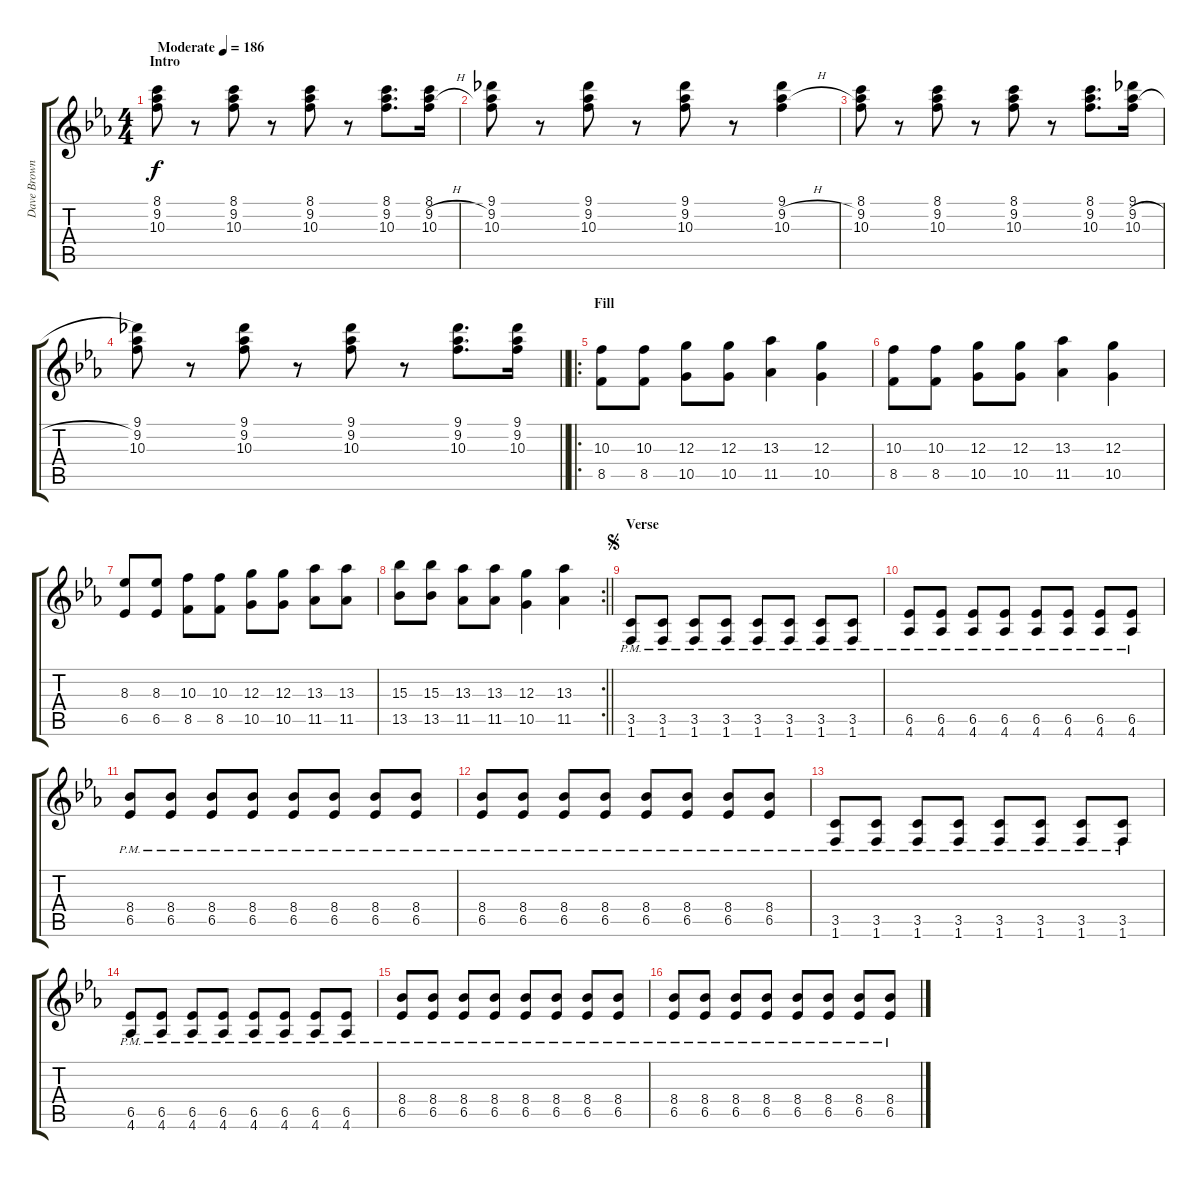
\track ("Dave Brownsound (Lead)" "Dave Brown") {instrument distortionguitar}
\staff {score tabs}
\tuning (E4 B3 G3 D3 A2 E2) {hide}
\ts (4 4)
\section ("" "Intro")
\tempo (186 "Moderate")
\clef g2
\ks eb
(8.1 9.2 10.3).8{dy f instrument distortionguitar} r.8 (8.1 9.2 10.3).8 r.8 (8.1 9.2 10.3).8 r.8 (8.1 9.2 10.3).8{d} (8.1 9.2{h} 10.3).16 |
(9.1 9.2 10.3).8 r.8 (9.1 9.2 10.3).8 r.8 (9.1 9.2 10.3).8 r.8 (9.1 9.2{h} 10.3).4 |
(8.1 9.2 10.3).8 r.8 (8.1 9.2 10.3).8 r.8 (8.1 9.2 10.3).8 r.8 (8.1 9.2 10.3).8{d} (9.1 9.2{h} 10.3).16 |
\barLineRight lightlight
(9.1 9.2 10.3).8 r.8 (9.1 9.2 10.3).8 r.8 (9.1 9.2 10.3).8 r.8 (9.1 9.2 10.3).8{d} (9.1 9.2 10.3).16 |
\ro
\section ("" "Fill")
(10.3 8.5).8 (10.3 8.5).8 (12.3 10.5).8 (12.3 10.5).8 (13.3 11.5).4 (12.3 10.5).4 |
(10.3 8.5).8 (10.3 8.5).8 (12.3 10.5).8 (12.3 10.5).8 (13.3 11.5).4 (12.3 10.5).4 |
(8.3 6.5).8 (8.3 6.5).8 (10.3 8.5).8 (10.3 8.5).8 (12.3 10.5).8 (12.3 10.5).8 (13.3 11.5).8 (13.3 11.5).8 |
\rc 2
\barLineRight lightlight
(15.3 13.5).8 (15.3 13.5).8 (13.3 11.5).8 (13.3 11.5).8 (12.3 10.5).4 (13.3 11.5).4 |
\section ("" "Verse")
\jump segno
(3.5{pm} 1.6).8 (3.5{pm} 1.6).8 (3.5{pm} 1.6).8 (3.5{pm} 1.6).8 (3.5{pm} 1.6).8 (3.5{pm} 1.6).8 (3.5{pm} 1.6).8 (3.5{pm} 1.6).8 |
(6.5{pm} 4.6).8 (6.5{pm} 4.6).8 (6.5{pm} 4.6).8 (6.5{pm} 4.6).8 (6.5{pm} 4.6).8 (6.5{pm} 4.6).8 (6.5{pm} 4.6).8 (6.5{pm} 4.6).8 |
(8.4 6.5{pm}).8 (8.4 6.5{pm}).8 (8.4 6.5{pm}).8 (8.4 6.5{pm}).8 (8.4 6.5{pm}).8 (8.4 6.5{pm}).8 (8.4 6.5{pm}).8 (8.4 6.5{pm}).8 |
(8.4 6.5{pm}).8 (8.4 6.5{pm}).8 (8.4 6.5{pm}).8 (8.4 6.5{pm}).8 (8.4 6.5{pm}).8 (8.4 6.5{pm}).8 (8.4 6.5{pm}).8 (8.4 6.5{pm}).8 |
(3.5{pm} 1.6).8 (3.5{pm} 1.6).8 (3.5{pm} 1.6).8 (3.5{pm} 1.6).8 (3.5{pm} 1.6).8 (3.5{pm} 1.6).8 (3.5{pm} 1.6).8 (3.5{pm} 1.6).8 |
(6.5{pm} 4.6).8 (6.5{pm} 4.6).8 (6.5{pm} 4.6).8 (6.5{pm} 4.6).8 (6.5{pm} 4.6).8 (6.5{pm} 4.6).8 (6.5{pm} 4.6).8 (6.5{pm} 4.6).8 |
(8.4 6.5{pm}).8 (8.4 6.5{pm}).8 (8.4 6.5{pm}).8 (8.4 6.5{pm}).8 (8.4 6.5{pm}).8 (8.4 6.5{pm}).8 (8.4 6.5{pm}).8 (8.4 6.5{pm}).8 |
(8.4 6.5{pm}).8 (8.4 6.5{pm}).8 (8.4 6.5{pm}).8 (8.4 6.5{pm}).8 (8.4 6.5{pm}).8 (8.4 6.5{pm}).8 (8.4 6.5{pm}).8 (8.4 6.5{pm}).8
